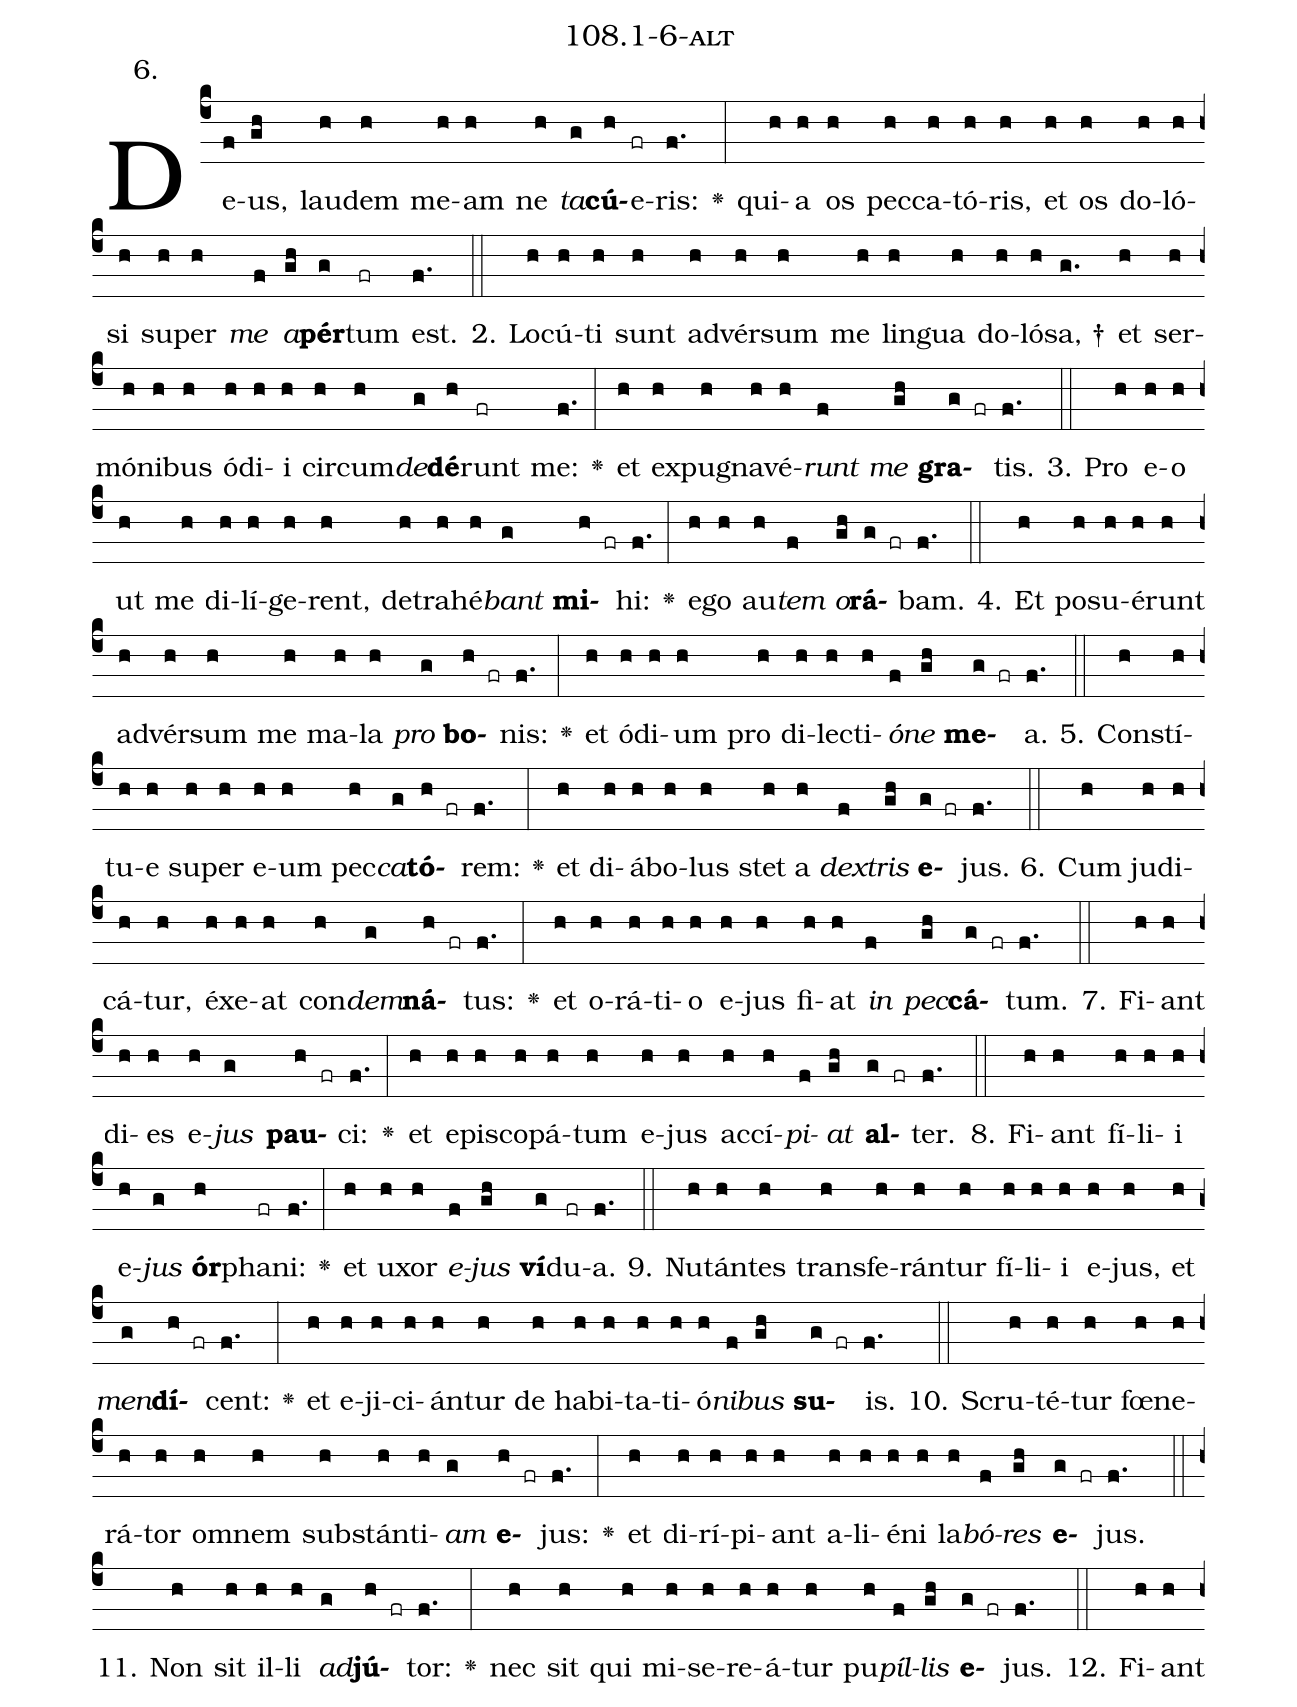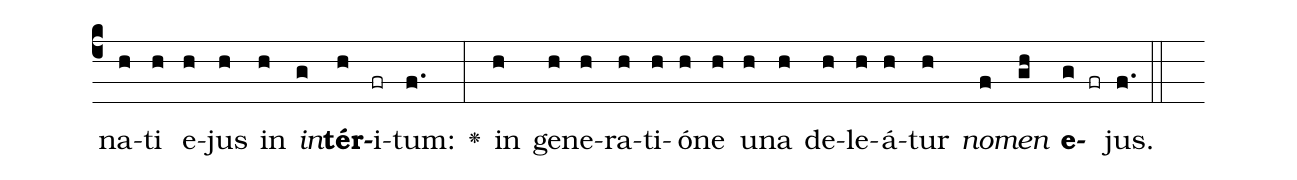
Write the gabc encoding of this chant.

name: 108.1-6-alt;
annotation: 6.;
%%
(c4)De(f)us,(gh) lau(h)dem(h) me(h)am(h) ne(h) <i>ta</i>(g)<b>cú</b>(h)e(fr)ris:(f.) <v>\greheightstar</v>(:) qui(h)a(h) os(h) pec(h)ca(h)tó(h)ris,(h) et(h) os(h) do(h)ló(h)si(h) su(h)per(h) <i>me</i>(f) <i>a</i>(gh)<b>pér</b>(g)tum(fr) est.(f.) (::)
2. Lo(h)cú(h)ti(h) sunt(h) ad(h)vér(h)sum(h) me(h) lin(h)gua(h) do(h)ló(h)sa, †(g.) et(h) ser(h)mó(h)ni(h)bus(h) ó(h)di(h)i(h) cir(h)cum(h)<i>de</i>(g)<b>dé</b>(h)runt(fr) me:(f.) <v>\greheightstar</v>(:) et(h) ex(h)pu(h)gna(h)vé(h)<i>runt</i>(f) <i>me</i>(gh) <b>gra</b>(g fr)tis.(f.) (::)
3. Pro(h) e(h)o(h) ut(h) me(h) di(h)lí(h)ge(h)rent,(h) de(h)tra(h)hé(h)<i>bant</i>(g) <b>mi</b>(h fr)hi:(f.) <v>\greheightstar</v>(:) e(h)go(h) au(h)<i>tem</i>(f) <i>o</i>(gh)<b>rá</b>(g fr)bam.(f.) (::)
4. Et(h) po(h)su(h)é(h)runt(h) ad(h)vér(h)sum(h) me(h) ma(h)la(h) <i>pro</i>(g) <b>bo</b>(h fr)nis:(f.) <v>\greheightstar</v>(:) et(h) ó(h)di(h)um(h) pro(h) di(h)lec(h)ti(h)<i>ó</i>(f)<i>ne</i>(gh) <b>me</b>(g fr)a.(f.) (::)
5. Con(h)stí(h)tu(h)e(h) su(h)per(h) e(h)um(h) pec(h)<i>ca</i>(g)<b>tó</b>(h fr)rem:(f.) <v>\greheightstar</v>(:) et(h) di(h)á(h)bo(h)lus(h) stet(h) a(h) <i>dex</i>(f)<i>tris</i>(gh) <b>e</b>(g fr)jus.(f.) (::)
6. Cum(h) ju(h)di(h)cá(h)tur,(h) éx(h)e(h)at(h) con(h)<i>dem</i>(g)<b>ná</b>(h fr)tus:(f.) <v>\greheightstar</v>(:) et(h) o(h)rá(h)ti(h)o(h) e(h)jus(h) fi(h)at(h) <i>in</i>(f) <i>pec</i>(gh)<b>cá</b>(g fr)tum.(f.) (::)
7. Fi(h)ant(h) di(h)es(h) e(h)<i>jus</i>(g) <b>pau</b>(h fr)ci:(f.) <v>\greheightstar</v>(:) et(h) e(h)pis(h)co(h)pá(h)tum(h) e(h)jus(h) ac(h)cí(h)<i>pi</i>(f)<i>at</i>(gh) <b>al</b>(g fr)ter.(f.) (::)
8. Fi(h)ant(h) fí(h)li(h)i(h) e(h)<i>jus</i>(g) <b>ór</b>(h)pha(fr)ni:(f.) <v>\greheightstar</v>(:) et(h) u(h)xor(h) <i>e</i>(f)<i>jus</i>(gh) <b>ví</b>(g)du(fr)a.(f.) (::)
9. Nu(h)tán(h)tes(h) trans(h)fe(h)rán(h)tur(h) fí(h)li(h)i(h) e(h)jus,(h) et(h) <i>men</i>(g)<b>dí</b>(h fr)cent:(f.) <v>\greheightstar</v>(:) et(h) e(h)ji(h)ci(h)án(h)tur(h) de(h) ha(h)bi(h)ta(h)ti(h)ó(h)<i>ni</i>(f)<i>bus</i>(gh) <b>su</b>(g fr)is.(f.) (::)
10. Scru(h)té(h)tur(h) fœ(h)ne(h)rá(h)tor(h) om(h)nem(h) sub(h)stán(h)ti(h)<i>am</i>(g) <b>e</b>(h fr)jus:(f.) <v>\greheightstar</v>(:) et(h) di(h)rí(h)pi(h)ant(h) a(h)li(h)é(h)ni(h) la(h)<i>bó</i>(f)<i>res</i>(gh) <b>e</b>(g fr)jus.(f.) (::)
11. Non(h) sit(h) il(h)li(h) <i>ad</i>(g)<b>jú</b>(h fr)tor:(f.) <v>\greheightstar</v>(:) nec(h) sit(h) qui(h) mi(h)se(h)re(h)á(h)tur(h) pu(h)<i>píl</i>(f)<i>lis</i>(gh) <b>e</b>(g fr)jus.(f.) (::)
12. Fi(h)ant(h) na(h)ti(h) e(h)jus(h) in(h) <i>in</i>(g)<b>tér</b>(h)i(fr)tum:(f.) <v>\greheightstar</v>(:) in(h) ge(h)ne(h)ra(h)ti(h)ó(h)ne(h) u(h)na(h) de(h)le(h)á(h)tur(h) <i>no</i>(f)<i>men</i>(gh) <b>e</b>(g fr)jus.(f.) (::)
